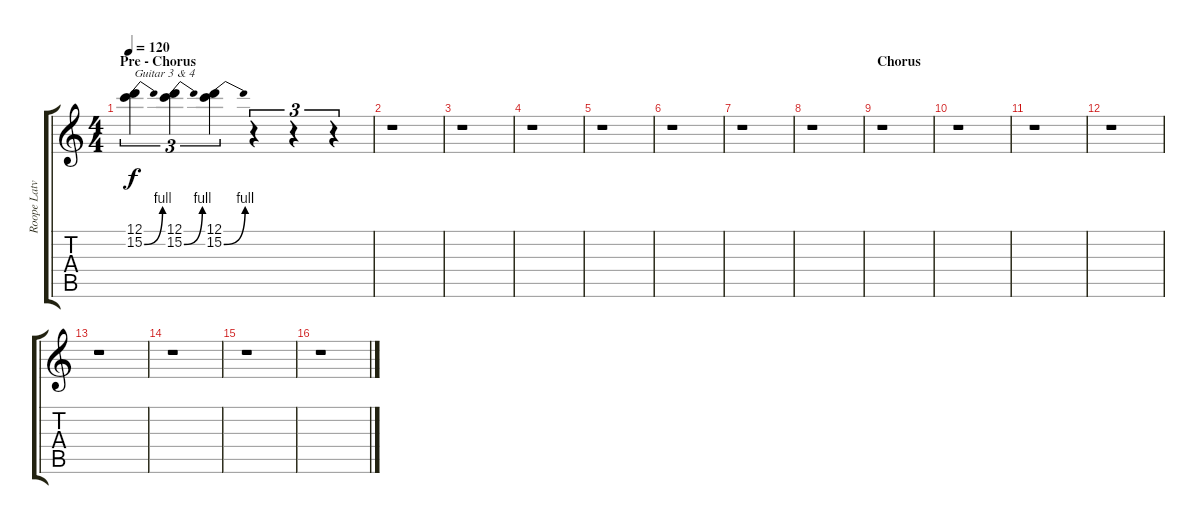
\track ("Roope Latvala [Guitar 4]" "Roope Latv") {instrument overdrivenguitar}
\staff {score tabs}
\tuning (D4 A3 F3 C3 G2 C2) {hide}
\ts (4 4)
\section ("" "Pre - Chorus")
\tempo 120
\clef g2
\ks c
(12.1 15.2{be (bend 0 0 60 4)}).4{tu (3 2) txt "Guitar 3 & 4" dy f} (12.1 15.2{be (bend 0 0 60 4)}).4{tu (3 2)} (12.1 15.2{be (bend 0 0 60 4)}).4{tu (3 2)} r.4{tu (3 2)} r.4{tu (3 2)} r.4{tu (3 2)} |
r.1 |
r.1 |
r.1 |
r.1 |
r.1 |
r.1 |
r.1 |
\section ("" "Chorus")
r.1 |
r.1 |
r.1 |
r.1 |
r.1 |
r.1 |
r.1 |
r.1
